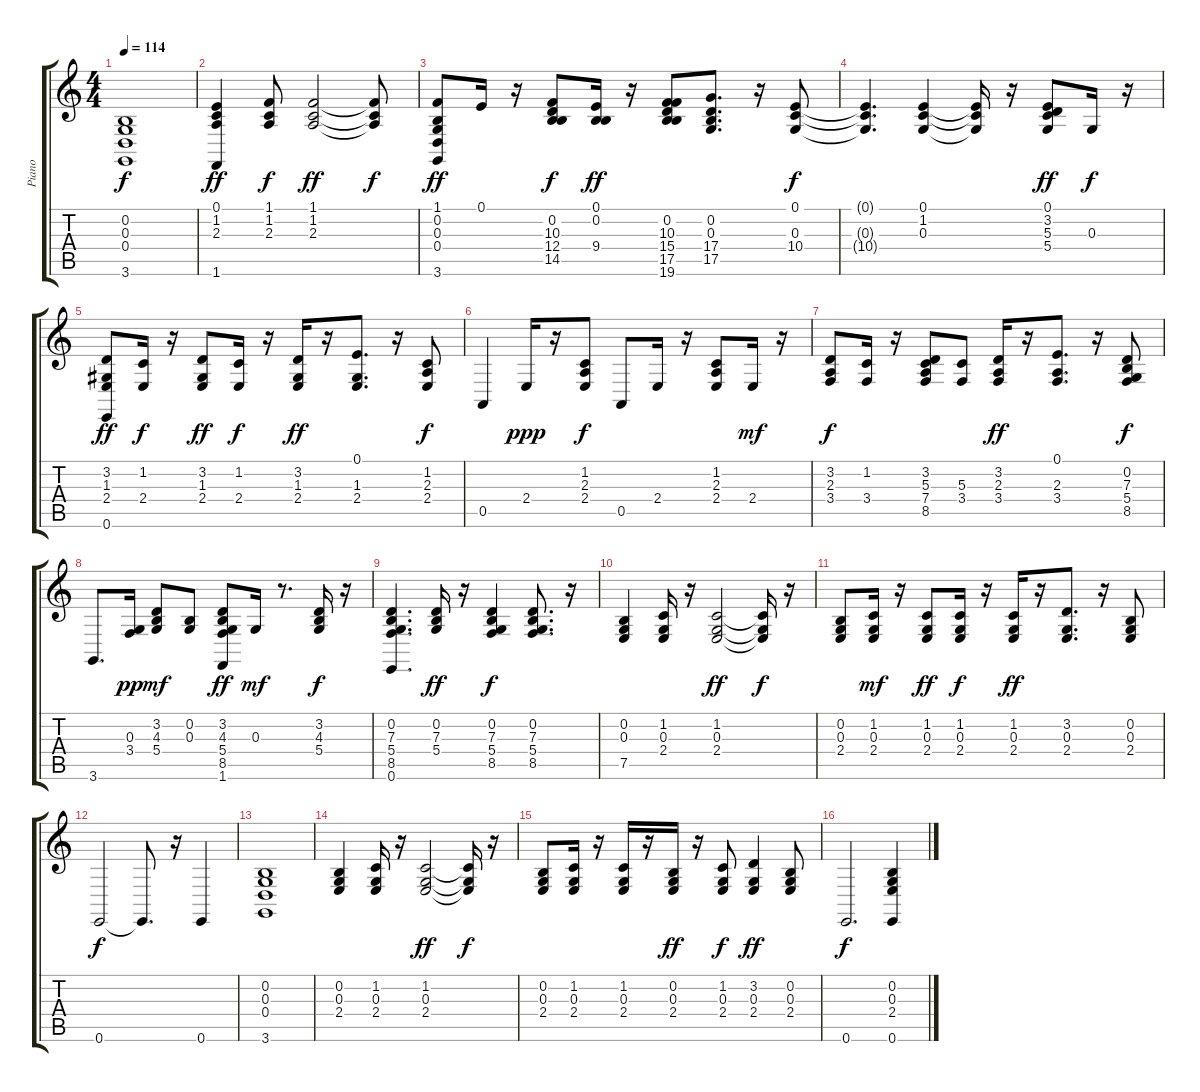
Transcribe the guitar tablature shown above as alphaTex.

\track ("Piano" "Piano") {instrument acousticgrandpiano}
\staff {score tabs}
\tuning (E4 B3 G3 D3 A2 E2) {hide}
\ts (4 4)
\tempo 114
\clef g2
\ks c
(0.2 0.3 0.4 3.6).1{dy f} |
(0.1 1.2 2.3 1.6).4{dy ff} (1.1 1.2 2.3).8{dy f} (1.1 1.2 2.3).2{dy ff} (1.1{t} 1.2{t} 2.3{t}).8{dy f} |
(1.1 0.2 0.3 0.4 3.6).8{dy ff} 0.1.16 r.16 (0.2 10.3 12.4 14.5).8{dy f} (0.1 0.2 9.4).16{dy ff} r.16 (0.2 10.3 15.4 17.5 19.6).8 (0.2 0.3 17.4 17.5).8{d} r.16 (0.1 0.3 10.4).8{dy f} |
(0.1{t} 0.3{t} 10.4{t}).4{d} (0.1 1.2 0.3).4 (0.1{t} 1.2{t} 0.3{t}).16 r.16 (0.1 3.2 5.3 5.4).8{dy ff} 0.3.16{dy f} r.16 |
(3.2 1.3 2.4 0.6).8{dy ff} (1.2 2.4).16{dy f} r.16 (3.2 1.3 2.4).8{dy ff} (1.2 2.4).16{dy f} r.16 (3.2 1.3 2.4).16{dy ff} r.16 (0.1 1.3 2.4).8{d} r.16 (1.2 2.3 2.4).8{dy f} |
0.5.4 2.4.16{dy ppp} r.16 (1.2 2.3 2.4).8{dy f} 0.5.8 2.4.16 r.16 (1.2 2.3 2.4).8 2.4.16{dy mf} r.16 |
(3.2 2.3 3.4).8{dy f} (1.2 3.4).16 r.16 (3.2 5.3 7.4 8.5).8 (5.3 3.4).8 (3.2 2.3 3.4).16{dy ff} r.16 (0.1 2.3 3.4).8{d} r.16 (0.2 7.3 5.4 8.5).8{dy f} |
3.6.8{d} (0.3 3.4).16{dy pp} (3.2 4.3 5.4).8{dy mf} (0.2 0.3).8 (3.2 4.3 5.4 8.5 1.6).8{dy ff} 0.3.16{dy mf} r.8{d} (3.2 4.3 5.4).16{dy f} r.16 |
(0.2 7.3 5.4 8.5 0.6).4{d} (0.2 7.3 5.4).16{dy ff} r.16 (0.2 7.3 5.4 8.5).4{dy f} (0.2 7.3 5.4 8.5).8{d} r.16 |
(0.2 0.3 7.5).4 (1.2 0.3 2.4).16 r.16 (1.2 0.3 2.4).2{dy ff} (1.2{t} 0.3{t} 2.4{t}).16{dy f} r.16 |
(0.2 0.3 2.4).8 (1.2 0.3 2.4).16{dy mf} r.16 (1.2 0.3 2.4).8{dy ff} (1.2 0.3 2.4).16{dy f} r.16 (1.2 0.3 2.4).16{dy ff} r.16 (3.2 0.3 2.4).8{d} r.16 (0.2 0.3 2.4).8 |
0.6.2{dy f} 0.6{t}.8{d} r.16 0.6.4 |
(0.2 0.3 0.4 3.6).1 |
(0.2 0.3 2.4).4 (1.2 0.3 2.4).16 r.16 (1.2 0.3 2.4).2{dy ff} (1.2{t} 0.3{t} 2.4{t}).16{dy f} r.16 |
(0.2 0.3 2.4).8 (1.2 0.3 2.4).16 r.16 (1.2 0.3 2.4).16 r.16 (0.2 0.3 2.4).16{dy ff} r.16 (1.2 0.3 2.4).8{dy f} (3.2 0.3 2.4).4{dy ff} (0.2 0.3 2.4).8 |
0.6.2{d dy f} (0.2 0.3 2.4 0.6).4
